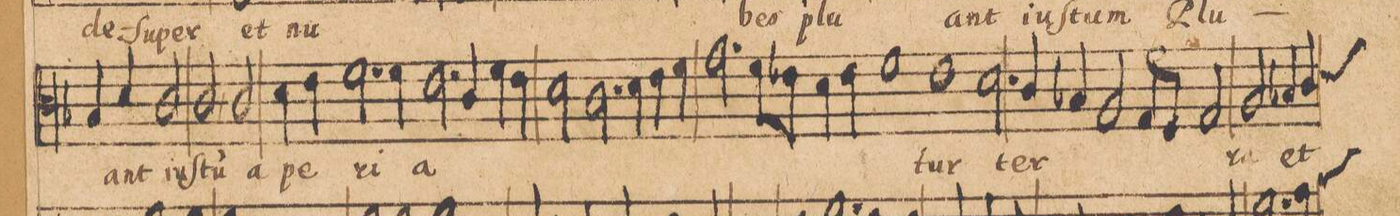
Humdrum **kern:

**kern	**text
*I"[Canto]	*
*clefC3	*
*k[]	*
*met(c|)	*
*M2/1	*
*k[b-]	*
4B-/	.
4d/	-ant
2c/	iu-
=19-	=19-
2c,</	-ſtu(m)
2c/	a-
4d\	-pe-
4e\	.
2.f\	-ri-
=20-	=20-
4f\	-a-
2.e\	.
4c/	.
4f\	.
4e\	.
=21-	=21-
2d\	.
2.c\	.
4d\	.
4e\	.
4f\	.
=22-	=22-
2.g\	.
8f\L	.
8e-X\J	.
4d\	.
4e-\	.
1f\	.
=23-	=23-
1eny	-tur
2.d\	ter-
=24-	=24-
4c/	.
4B-X/	.
2A/	.
8G/L	.
8F/J	.
2G/	.
=25-	=25-
2A/	-ra
4B-X/	et
*custos:d	*
4c/	.
*-	*-
